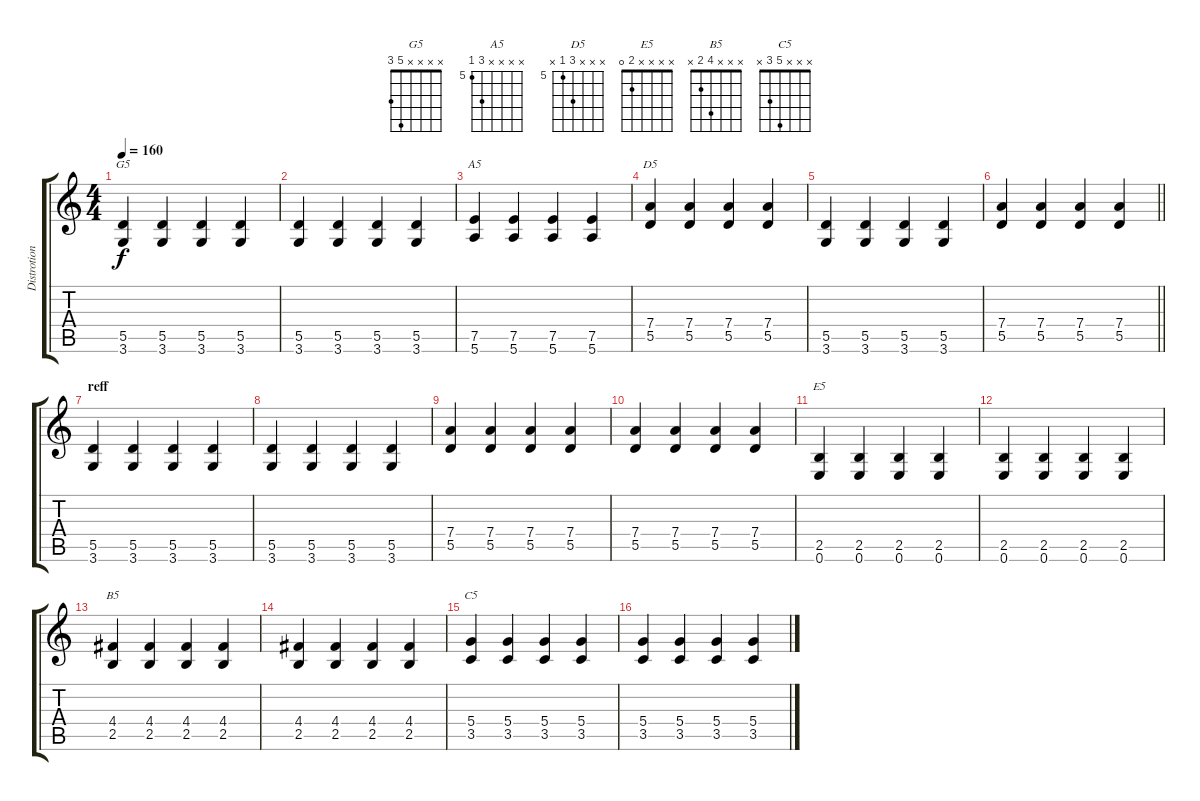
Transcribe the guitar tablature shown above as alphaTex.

\track ("Distrotion Guitar 2" "Distrotion") {instrument distortionguitar}
\staff {score tabs}
\tuning (E4 B3 G3 D3 A2 E2) {hide}
\chord ("G5" x x x x 5 3)
\chord ("A5" x x x x 7 5) {firstfret 5}
\chord ("D5" x x x 7 5 x) {firstfret 5}
\chord ("E5" x x x x 2 0)
\chord ("B5" x x x 4 2 x)
\chord ("C5" x x x 5 3 x)
\ts (4 4)
\tempo 160
\clef g2
\ks c
(5.5 3.6).4{ch "G5" dy f} (5.5 3.6).4 (5.5 3.6).4 (5.5 3.6).4 |
(5.5 3.6).4 (5.5 3.6).4 (5.5 3.6).4 (5.5 3.6).4 |
(7.5 5.6).4{ch "A5"} (7.5 5.6).4 (7.5 5.6).4 (7.5 5.6).4 |
(7.4 5.5).4{ch "D5"} (7.4 5.5).4 (7.4 5.5).4 (7.4 5.5).4 |
(5.5 3.6).4 (5.5 3.6).4 (5.5 3.6).4 (5.5 3.6).4 |
\barLineRight lightlight
(7.4 5.5).4 (7.4 5.5).4 (7.4 5.5).4 (7.4 5.5).4 |
\section ("" "reff")
(5.5 3.6).4 (5.5 3.6).4 (5.5 3.6).4 (5.5 3.6).4 |
(5.5 3.6).4 (5.5 3.6).4 (5.5 3.6).4 (5.5 3.6).4 |
(7.4 5.5).4 (7.4 5.5).4 (7.4 5.5).4 (7.4 5.5).4 |
(7.4 5.5).4 (7.4 5.5).4 (7.4 5.5).4 (7.4 5.5).4 |
(2.5 0.6).4{ch "E5"} (2.5 0.6).4 (2.5 0.6).4 (2.5 0.6).4 |
(2.5 0.6).4 (2.5 0.6).4 (2.5 0.6).4 (2.5 0.6).4 |
(4.4 2.5).4{ch "B5"} (4.4 2.5).4 (4.4 2.5).4 (4.4 2.5).4 |
(4.4 2.5).4 (4.4 2.5).4 (4.4 2.5).4 (4.4 2.5).4 |
(5.4 3.5).4{ch "C5"} (5.4 3.5).4 (5.4 3.5).4 (5.4 3.5).4 |
(5.4 3.5).4 (5.4 3.5).4 (5.4 3.5).4 (5.4 3.5).4
